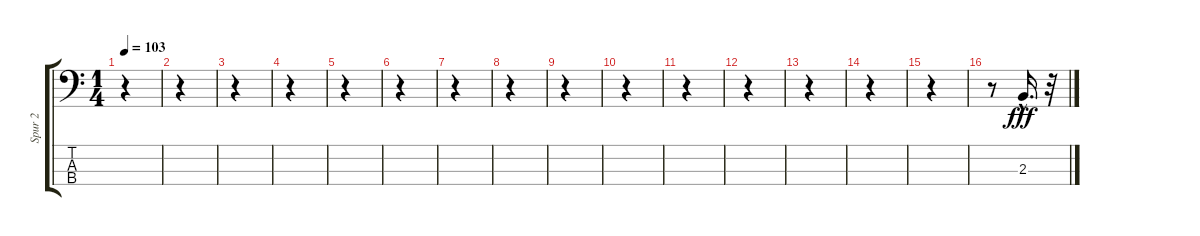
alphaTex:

\track ("Spur 2" "Spur 2") {instrument electricbassfinger}
\staff {score tabs}
\tuning (G2 D2 A1 E1) {hide}
\ts (1 4)
\tempo 103
\clef f4
\ks c
r.4{dy fff} |
r.4 |
r.4 |
r.4 |
r.4 |
r.4 |
r.4 |
r.4 |
r.4 |
r.4 |
r.4 |
r.4 |
r.4 |
r.4 |
r.4 |
r.8 2.3{hac}.16{d} r.32
